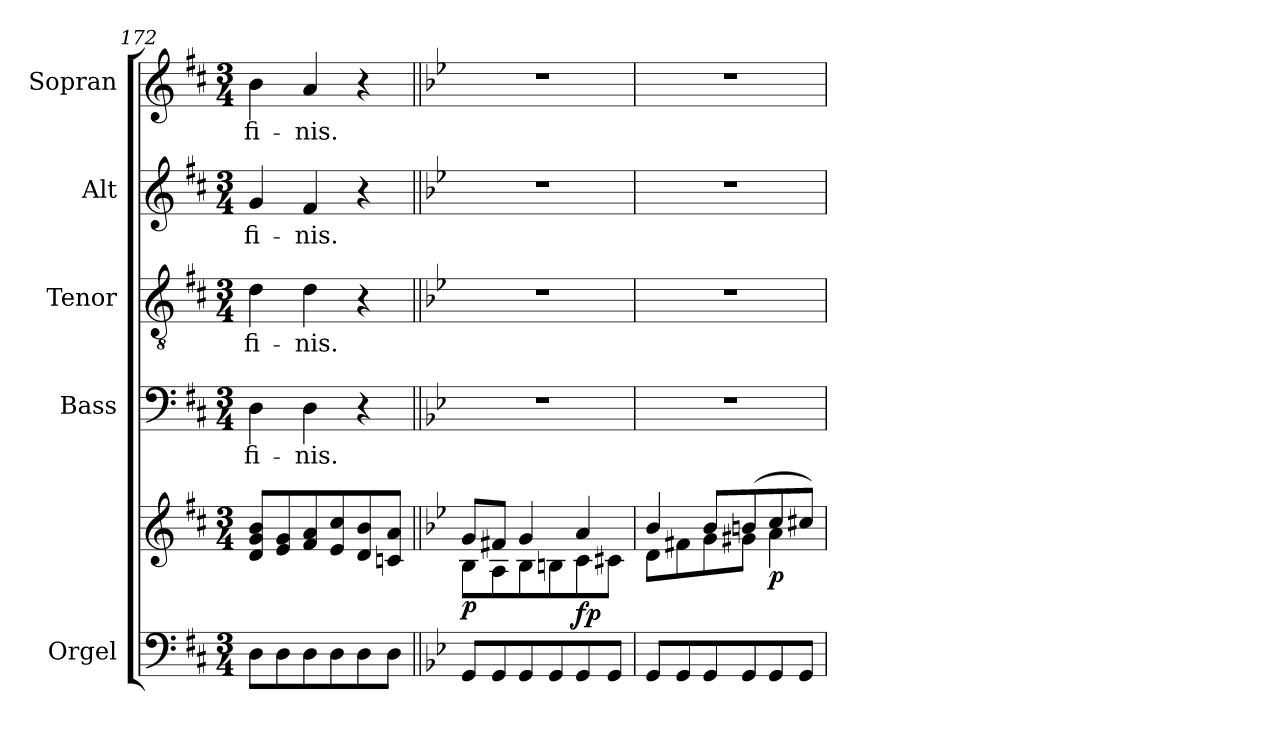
**kern	**kern	**dynam	**kern	**text	**kern	**text	**kern	**text	**kern	**text
*part5	*part5	*part5	*part4	*part4	*part3	*part3	*part2	*part2	*part1	*part1
*staff6	*staff5	*staff5/6	*staff4	*staff4	*staff3	*staff3	*staff2	*staff2	*staff1	*staff1
*I"Orgel	*	*	*I"Bass	*	*I"Tenor	*	*I"Alt	*	*I"Sopran	*
*I'Org.	*	*	*I'B.	*	*I'T.	*	*I'A.	*	*I'S.	*
*clefF4	*clefG2	*	*clefF4	*	*clefGv2	*	*clefG2	*	*clefG2	*
*k[f#c#]	*k[f#c#]	*	*k[f#c#]	*	*k[f#c#]	*	*k[f#c#]	*	*k[f#c#]	*
*D:	*D:	*	*D:	*	*D:	*	*D:	*	*D:	*
*M3/4	*M3/4	*	*M3/4	*	*M3/4	*	*M3/4	*	*M3/4	*
=172	=172	=172	=172	=172	=172	=172	=172	=172	=172	=172
!	!	!	!	!LO:LY:b	!	!LO:LY:b	!	!LO:LY:b	!	!LO:LY:b
8D\L	8d/ 8g/ 8b/L	.	4D\	fi-	4d\	fi-	4g/	fi-	4b\	fi-
8D\	8e/ 8g/	.	.	.	.	.	.	.	.	.
!	!	!	!	!LO:LY:b	!	!LO:LY:b	!	!LO:LY:b	!	!LO:LY:b
8D\	8f#/ 8a/	.	4D\	-nis.	4d\	-nis.	4f#/	-nis.	4a/	-nis.
8D\	8e/ 8cc#/	.	.	.	.	.	.	.	.	.
8D\	8d/ 8b/	.	4r	.	4r	.	4r	.	4r	.
8D\J	8cn/ 8a/J	.	.	.	.	.	.	.	.	.
=173||	=173||	=173||	=173||	=173||	=173||	=173||	=173||	=173||	=173||	=173||
*k[b-e-]	*k[b-e-]	*	*k[b-e-]	*	*k[b-e-]	*	*k[b-e-]	*	*k[b-e-]	*
*B-:	*B-:	*	*B-:	*	*B-:	*	*B-:	*	*B-:	*
*	*^	*	*	*	*	*	*	*	*	*
!	!	!	!LO:DY:b	!	!	!	!	!	!	!	!
8GG/L	8g/L	8B-\L	p	2.r	.	2.r	.	2.r	.	2.r	.
8GG/	8f#X/J	8A\	.	.	.	.	.	.	.	.	.
8GG/	4g/	8B-\	.	.	.	.	.	.	.	.	.
8GG/	.	8Bn\	.	.	.	.	.	.	.	.	.
!	!	!	!LO:DY:b	!	!	!	!	!	!	!	!
8GG/	4a/	8c\	fp	.	.	.	.	.	.	.	.
8GG/J	.	8c#X\J	.	.	.	.	.	.	.	.	.
=174	=174	=174	=174	=174	=174	=174	=174	=174	=174	=174	=174
8GG/L	4b-/	8d\L	.	2.r	.	2.r	.	2.r	.	2.r	.
8GG/	.	8f#X\	.	.	.	.	.	.	.	.	.
8GG/	8b-/L	8g\	.	.	.	.	.	.	.	.	.
8GG/	(>8bn/	8g#X\J	.	.	.	.	.	.	.	.	.
!	!	!	!LO:DY:b	!	!	!	!	!	!	!	!
8GG/	8cc/	4a\	p	.	.	.	.	.	.	.	.
8GG/J	8cc#X/J)	.	.	.	.	.	.	.	.	.	.
*	*v	*v	*	*	*	*	*	*	*	*	*
=	=	=	=	=	=	=	=	=	=	=
*-	*-	*-	*-	*-	*-	*-	*-	*-	*-	*-
